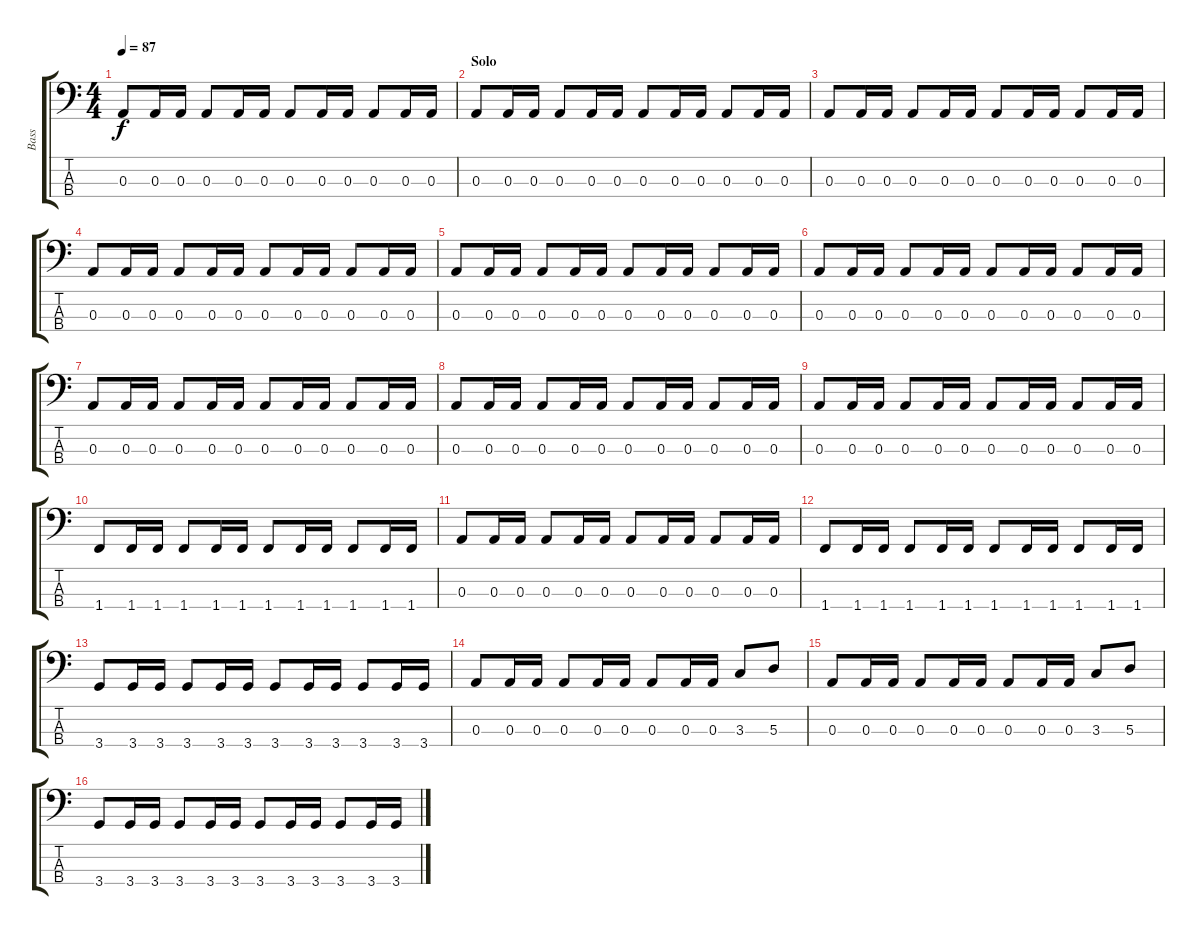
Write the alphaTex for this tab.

\track ("Bass" "Bass") {instrument electricbassfinger}
\staff {score tabs}
\tuning (G2 D2 A1 E1) {hide}
\ts (4 4)
\tempo 87
\clef f4
\ks c
0.3.8{dy f} 0.3.16 0.3.16 0.3.8 0.3.16 0.3.16 0.3.8 0.3.16 0.3.16 0.3.8 0.3.16 0.3.16 |
\section ("" "Solo")
0.3.8 0.3.16 0.3.16 0.3.8 0.3.16 0.3.16 0.3.8 0.3.16 0.3.16 0.3.8 0.3.16 0.3.16 |
0.3.8 0.3.16 0.3.16 0.3.8 0.3.16 0.3.16 0.3.8 0.3.16 0.3.16 0.3.8 0.3.16 0.3.16 |
0.3.8 0.3.16 0.3.16 0.3.8 0.3.16 0.3.16 0.3.8 0.3.16 0.3.16 0.3.8 0.3.16 0.3.16 |
0.3.8 0.3.16 0.3.16 0.3.8 0.3.16 0.3.16 0.3.8 0.3.16 0.3.16 0.3.8 0.3.16 0.3.16 |
0.3.8 0.3.16 0.3.16 0.3.8 0.3.16 0.3.16 0.3.8 0.3.16 0.3.16 0.3.8 0.3.16 0.3.16 |
0.3.8 0.3.16 0.3.16 0.3.8 0.3.16 0.3.16 0.3.8 0.3.16 0.3.16 0.3.8 0.3.16 0.3.16 |
0.3.8 0.3.16 0.3.16 0.3.8 0.3.16 0.3.16 0.3.8 0.3.16 0.3.16 0.3.8 0.3.16 0.3.16 |
0.3.8 0.3.16 0.3.16 0.3.8 0.3.16 0.3.16 0.3.8 0.3.16 0.3.16 0.3.8 0.3.16 0.3.16 |
1.4.8 1.4.16 1.4.16 1.4.8 1.4.16 1.4.16 1.4.8 1.4.16 1.4.16 1.4.8 1.4.16 1.4.16 |
0.3.8 0.3.16 0.3.16 0.3.8 0.3.16 0.3.16 0.3.8 0.3.16 0.3.16 0.3.8 0.3.16 0.3.16 |
1.4.8 1.4.16 1.4.16 1.4.8 1.4.16 1.4.16 1.4.8 1.4.16 1.4.16 1.4.8 1.4.16 1.4.16 |
3.4.8 3.4.16 3.4.16 3.4.8 3.4.16 3.4.16 3.4.8 3.4.16 3.4.16 3.4.8 3.4.16 3.4.16 |
0.3.8 0.3.16 0.3.16 0.3.8 0.3.16 0.3.16 0.3.8 0.3.16 0.3.16 3.3.8 5.3.8 |
0.3.8 0.3.16 0.3.16 0.3.8 0.3.16 0.3.16 0.3.8 0.3.16 0.3.16 3.3.8 5.3.8 |
3.4.8 3.4.16 3.4.16 3.4.8 3.4.16 3.4.16 3.4.8 3.4.16 3.4.16 3.4.8 3.4.16 3.4.16
